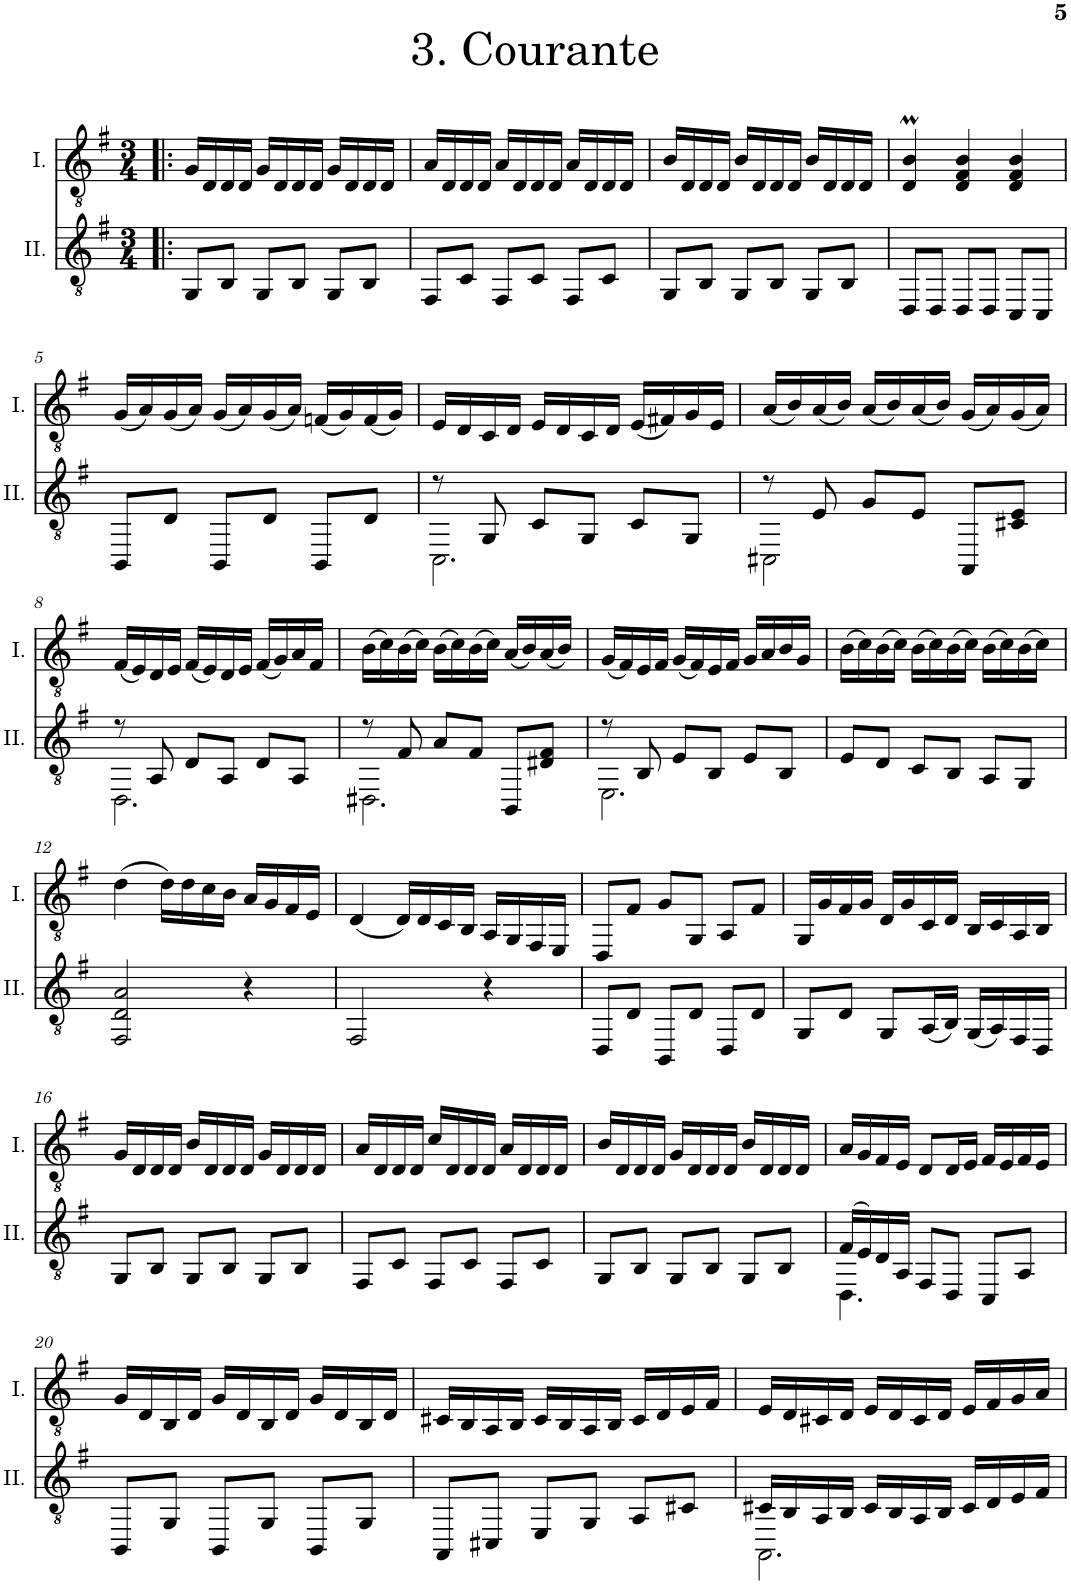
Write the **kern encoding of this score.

**kern	**kern
*part2	*part1
*staff2	*staff1
*I"II.	*I"I.
*I'II.	*I'I.
!!LO:PB:g=z
*clefGv2	*clefGv2
*k[f#]	*k[f#]
*M3/4	*M3/4
=1!|:	=1!|:
8GG/L	16G/LL
.	16D/
8BB/J	16D/
.	16D/JJ
8GG/L	16G/LL
.	16D/
8BB/J	16D/
.	16D/JJ
8GG/L	16G/LL
.	16D/
8BB/J	16D/
.	16D/JJ
=2	=2
8FF#/L	16A/LL
.	16D/
8C/J	16D/
.	16D/JJ
8FF#/L	16A/LL
.	16D/
8C/J	16D/
.	16D/JJ
8FF#/L	16A/LL
.	16D/
8C/J	16D/
.	16D/JJ
=3	=3
8GG/L	16B/LL
.	16D/
8BB/J	16D/
.	16D/JJ
8GG/L	16B/LL
.	16D/
8BB/J	16D/
.	16D/JJ
8GG/L	16B/LL
.	16D/
8BB/J	16D/
.	16D/JJ
=4	=4
8DD/L	4D/M 4B/M
8DD/J	.
8DD/L	4D/ 4F#/ 4B/
8DD/J	.
8CC/L	4D/ 4F#/ 4B/
8CC/J	.
!!LO:LB:g=z
=5	=5
8BBB/L	(16G/LL
.	16A/)
8D/J	(16G/
.	16A/JJ)
8BBB/L	(16G/LL
.	16A/)
8D/J	(16G/
.	16A/JJ)
8BBB/L	(16Fn/LL
.	16G/)
8D/J	(16F/
.	16G/JJ)
=6	=6
*^	*
8r	2.CC\	16E/LL
.	.	16D/
8GG/	.	16C/
.	.	16D/JJ
8C/L	.	16E/LL
.	.	16D/
8GG/J	.	16C/
.	.	16D/JJ
8C/L	.	(16E/LL
.	.	16F#X/)
8GG/J	.	16G/
.	.	16E/JJ
=7	=7	=7
8r	2CC#X\	(16A/LL
.	.	16B/)
8E/	.	(16A/
.	.	16B/JJ)
8G/L	.	(16A/LL
.	.	16B/)
8E/J	.	(16A/
.	.	16B/JJ)
8AAA/L	4ryy	(16G/LL
.	.	16A/)
8C#X/ 8E/J	.	(16G/
.	.	16A/JJ)
!!LO:LB:g=z
=8	=8	=8
8r	2.DD\	(16F#/LL
.	.	16E/)
8AA/	.	16D/
.	.	16E/JJ
8D/L	.	(16F#/LL
.	.	16E/)
8AA/J	.	16D/
.	.	16E/JJ
8D/L	.	(16F#/LL
.	.	16G/)
8AA/J	.	16A/
.	.	16F#/JJ
=9	=9	=9
8r	2.DD#X\	(16B\LL
.	.	16c\)
8F#/	.	(16B\
.	.	16c\JJ)
8A/L	.	(16B\LL
.	.	16c\)
8F#/J	.	(16B\
.	.	16c\JJ)
8BBB/L	.	(16A/LL
.	.	16B/)
8D#X/ 8F#/J	.	(16A/
.	.	16B/JJ)
=10	=10	=10
8r	2.EE\	(16G/LL
.	.	16F#/)
8BB/	.	16E/
.	.	16F#/JJ
8E/L	.	(16G/LL
.	.	16F#/)
8BB/J	.	16E/
.	.	16F#/JJ
8E/L	.	16G/LL
.	.	16A/
8BB/J	.	16B/
.	.	16G/JJ
*v	*v	*
=11	=11
8E/L	(16B\LL
.	16c\)
8D/J	(16B\
.	16c\JJ)
8C/L	(16B\LL
.	16c\)
8BB/J	(16B\
.	16c\JJ)
8AA/L	(16B\LL
.	16c\)
8GG/J	(16B\
.	16c\JJ)
!!LO:LB:g=z
=12	=12
2FF#/ 2D/ 2A/	(4d\
.	16d\LL)
.	16d\
.	16c\
.	16B\JJ
4r	16A/LL
.	16G/
.	16F#/
.	16E/JJ
=13	=13
2FF#/	(4D/
.	16D/LL)
.	16D/
.	16C/
.	16BB/JJ
4r	16AA/LL
.	16GG/
.	16FF#/
.	16EE/JJ
=14	=14
8DD/L	8DD/L
8D/J	8F#/J
8BBB/L	8G/L
8D/J	8GG/J
8DD/L	8AA/L
8D/J	8F#/J
=15	=15
8GG/L	16GG/LL
.	16G/
8D/J	16F#/
.	16G/JJ
8GG/L	16D/LL
.	16G/
(16AA/L	16C/
16BB/JJ)	16D/JJ
(16GG/LL	16BB/LL
16AA/)	16C/
16FF#/	16AA/
16DD/JJ	16BB/JJ
!!LO:LB:g=z
=16	=16
8GG/L	16G/LL
.	16D/
8BB/J	16D/
.	16D/JJ
8GG/L	16B/LL
.	16D/
8BB/J	16D/
.	16D/JJ
8GG/L	16G/LL
.	16D/
8BB/J	16D/
.	16D/JJ
=17	=17
8FF#/L	16A/LL
.	16D/
8C/J	16D/
.	16D/JJ
8FF#/L	16c/LL
.	16D/
8C/J	16D/
.	16D/JJ
8FF#/L	16A/LL
.	16D/
8C/J	16D/
.	16D/JJ
=18	=18
8GG/L	16B/LL
.	16D/
8BB/J	16D/
.	16D/JJ
8GG/L	16G/LL
.	16D/
8BB/J	16D/
.	16D/JJ
8GG/L	16B/LL
.	16D/
8BB/J	16D/
.	16D/JJ
=19	=19
*^	*
(16F#/LL	4.DD\	16A/LL
16E/)	.	16G/
16D/	.	16F#/
16AA/JJ	.	16E/JJ
8FF#/L	.	8D/L
8DD/J	4.ryy	16D/L
.	.	16E/JJ
8CC/L	.	16F#/LL
.	.	16E/
8AA/J	.	16F#/
.	.	16E/JJ
*v	*v	*
!!LO:LB:g=z
=20	=20
8BBB/L	16G/LL
.	16D/
8GG/J	16BB/
.	16D/JJ
8BBB/L	16G/LL
.	16D/
8GG/J	16BB/
.	16D/JJ
8BBB/L	16G/LL
.	16D/
8GG/J	16BB/
.	16D/JJ
=21	=21
8AAA/L	16C#X/LL
.	16BB/
8CC#X/J	16AA/
.	16BB/JJ
8EE/L	16C#/LL
.	16BB/
8GG/J	16AA/
.	16BB/JJ
8AA/L	16C#/LL
.	16D/
8C#X/J	16E/
.	16F#/JJ
=22	=22
*^	*
16C#X/LL	2.AAA\	16E/LL
16BB/	.	16D/
16AA/	.	16C#X/
16BB/JJ	.	16D/JJ
16C#/LL	.	16E/LL
16BB/	.	16D/
16AA/	.	16C#/
16BB/JJ	.	16D/JJ
16C#/LL	.	16E/LL
16D/	.	16F#/
16E/	.	16G/
16F#/JJ	.	16A/JJ
*v	*v	*
=	=
*-	*-
